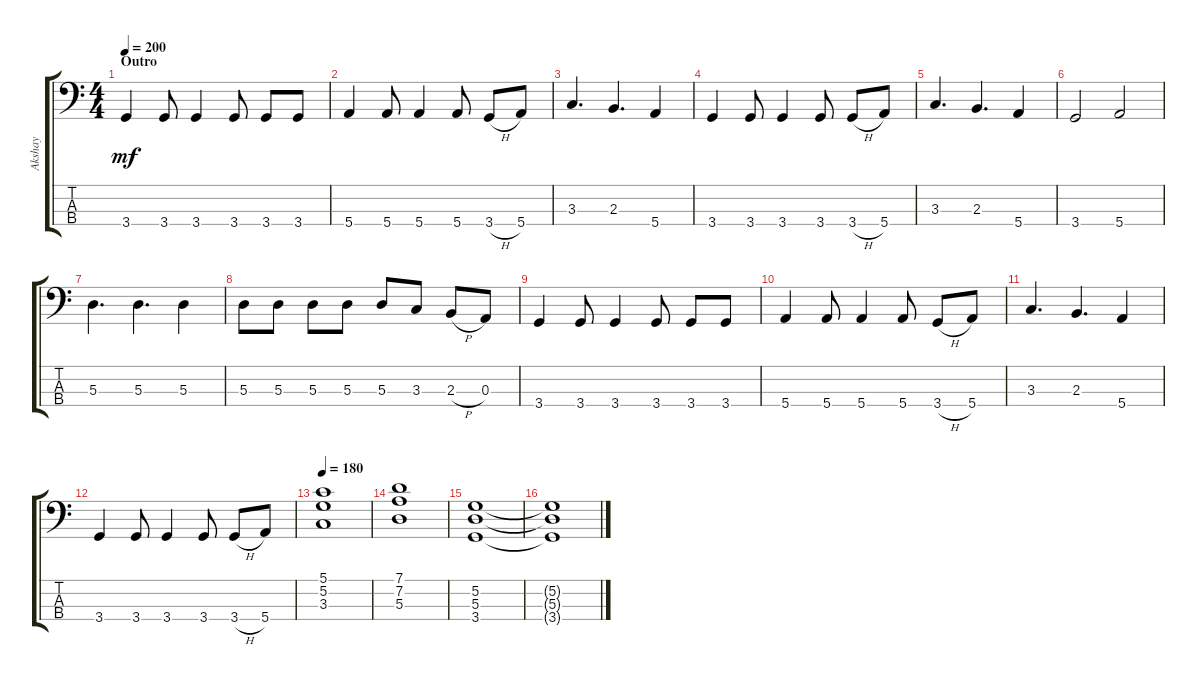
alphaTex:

\track ("Akshay" "Akshay") {instrument electricbassfinger}
\staff {score tabs}
\tuning (G2 D2 A1 E1) {hide}
\ts (4 4)
\section ("" "Outro")
\tempo 200
\clef f4
\ks c
3.4.4{dy mf} 3.4.8 3.4.4 3.4.8 3.4.8 3.4.8 |
5.4.4 5.4.8 5.4.4 5.4.8 3.4{h}.8 5.4.8 |
3.3.4{d} 2.3.4{d} 5.4.4 |
3.4.4 3.4.8 3.4.4 3.4.8 3.4{h}.8 5.4.8 |
3.3.4{d} 2.3.4{d} 5.4.4 |
3.4.2 5.4.2 |
5.3.4{d} 5.3.4{d} 5.3.4 |
5.3.8 5.3.8 5.3.8 5.3.8 5.3.8 3.3.8 2.3{h}.8 0.3.8 |
3.4.4 3.4.8 3.4.4 3.4.8 3.4.8 3.4.8 |
5.4.4 5.4.8 5.4.4 5.4.8 3.4{h}.8 5.4.8 |
3.3.4{d} 2.3.4{d} 5.4.4 |
3.4.4 3.4.8 3.4.4 3.4.8 3.4{h}.8 5.4.8 |
\tempo 180
(5.1 5.2 3.3).1 |
(7.1 7.2 5.3).1 |
(5.2 5.3 3.4).1 |
(5.2{t} 5.3{t} 3.4{t}).1
